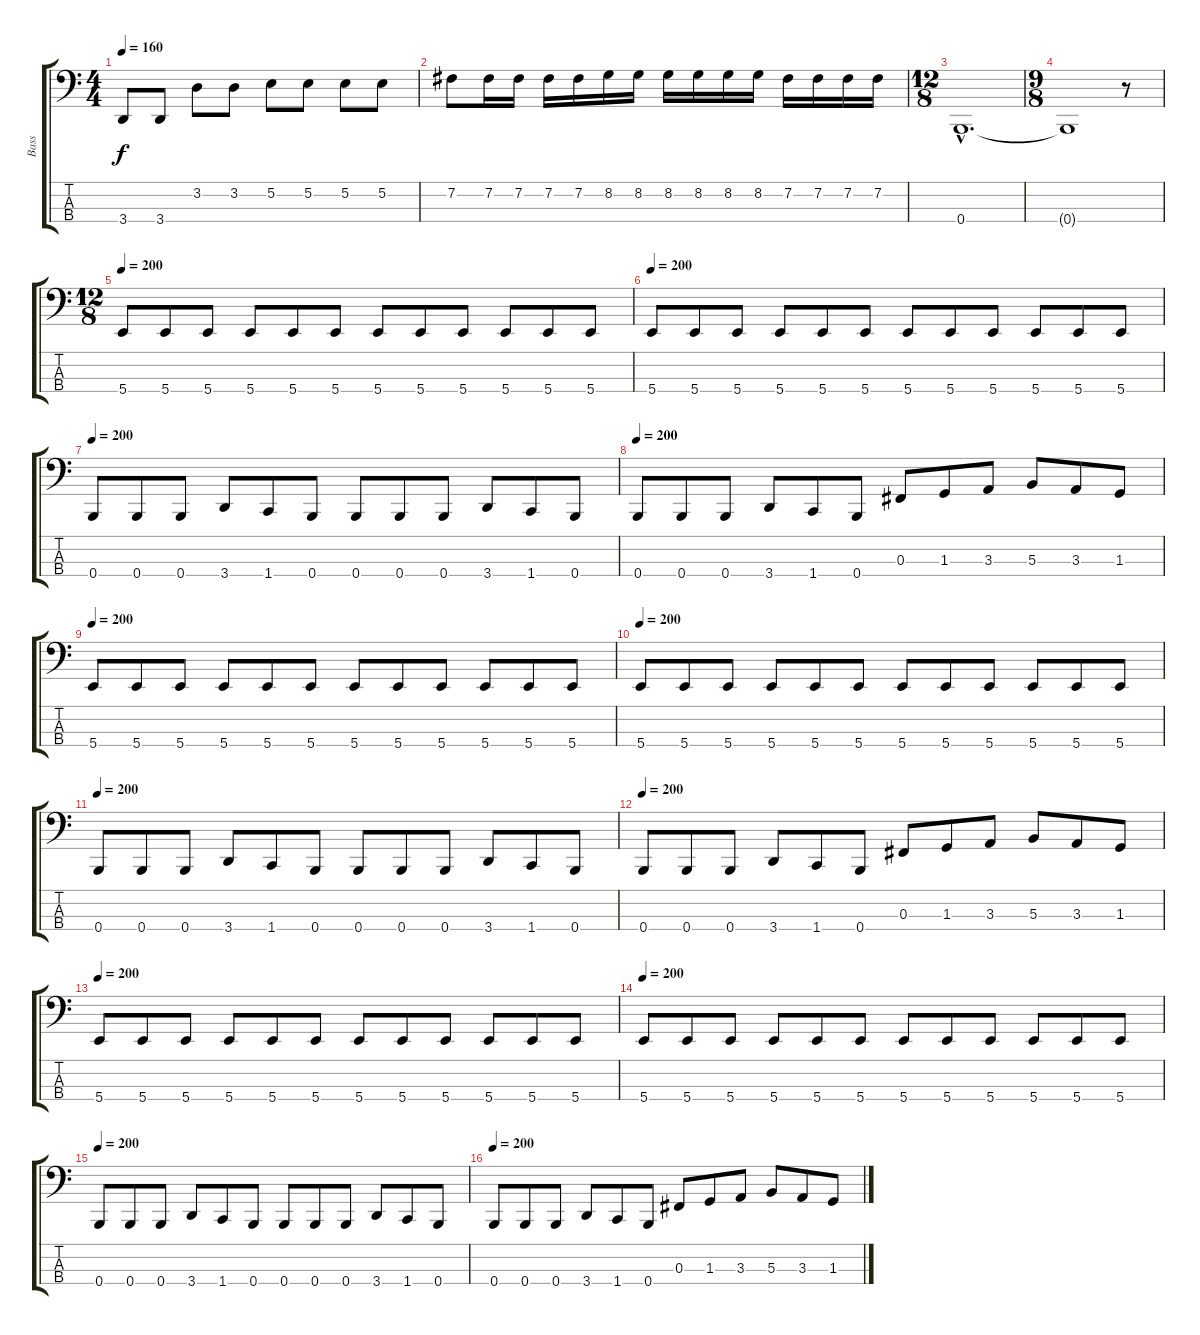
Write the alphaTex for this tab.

\track ("Bass" "Bass") {instrument slapbass2}
\staff {score tabs}
\tuning (E2 B1 Gb1 B0) {hide}
\ts (4 4)
\tempo 160
\clef f4
\ks c
3.4.8{dy f} 3.4.8 3.2.8 3.2.8 5.2.8 5.2.8 5.2.8 5.2.8 |
7.2.8 7.2.16 7.2.16 7.2.16 7.2.16 8.2.16 8.2.16 8.2.16 8.2.16 8.2.16 8.2.16 7.2.16 7.2.16 7.2.16 7.2.16 |
\ts (12 8)
0.4{hac}.1{d} |
\ts (9 8)
0.4{t}.1 r.8 |
\ts (12 8)
\tempo 200
5.4.8 5.4.8 5.4.8 5.4.8 5.4.8 5.4.8 5.4.8 5.4.8 5.4.8 5.4.8 5.4.8 5.4.8 |
\tempo 200
5.4.8 5.4.8 5.4.8 5.4.8 5.4.8 5.4.8 5.4.8 5.4.8 5.4.8 5.4.8 5.4.8 5.4.8 |
\tempo 200
0.4.8 0.4.8 0.4.8 3.4.8 1.4.8 0.4.8 0.4.8 0.4.8 0.4.8 3.4.8 1.4.8 0.4.8 |
\tempo 200
0.4.8 0.4.8 0.4.8 3.4.8 1.4.8 0.4.8 0.3.8 1.3.8 3.3.8 5.3.8 3.3.8 1.3.8 |
\tempo 200
5.4.8 5.4.8 5.4.8 5.4.8 5.4.8 5.4.8 5.4.8 5.4.8 5.4.8 5.4.8 5.4.8 5.4.8 |
\tempo 200
5.4.8 5.4.8 5.4.8 5.4.8 5.4.8 5.4.8 5.4.8 5.4.8 5.4.8 5.4.8 5.4.8 5.4.8 |
\tempo 200
0.4.8 0.4.8 0.4.8 3.4.8 1.4.8 0.4.8 0.4.8 0.4.8 0.4.8 3.4.8 1.4.8 0.4.8 |
\tempo 200
0.4.8 0.4.8 0.4.8 3.4.8 1.4.8 0.4.8 0.3.8 1.3.8 3.3.8 5.3.8 3.3.8 1.3.8 |
\tempo 200
5.4.8 5.4.8 5.4.8 5.4.8 5.4.8 5.4.8 5.4.8 5.4.8 5.4.8 5.4.8 5.4.8 5.4.8 |
\tempo 200
5.4.8 5.4.8 5.4.8 5.4.8 5.4.8 5.4.8 5.4.8 5.4.8 5.4.8 5.4.8 5.4.8 5.4.8 |
\tempo 200
0.4.8 0.4.8 0.4.8 3.4.8 1.4.8 0.4.8 0.4.8 0.4.8 0.4.8 3.4.8 1.4.8 0.4.8 |
\tempo 200
0.4.8 0.4.8 0.4.8 3.4.8 1.4.8 0.4.8 0.3.8 1.3.8 3.3.8 5.3.8 3.3.8 1.3.8
